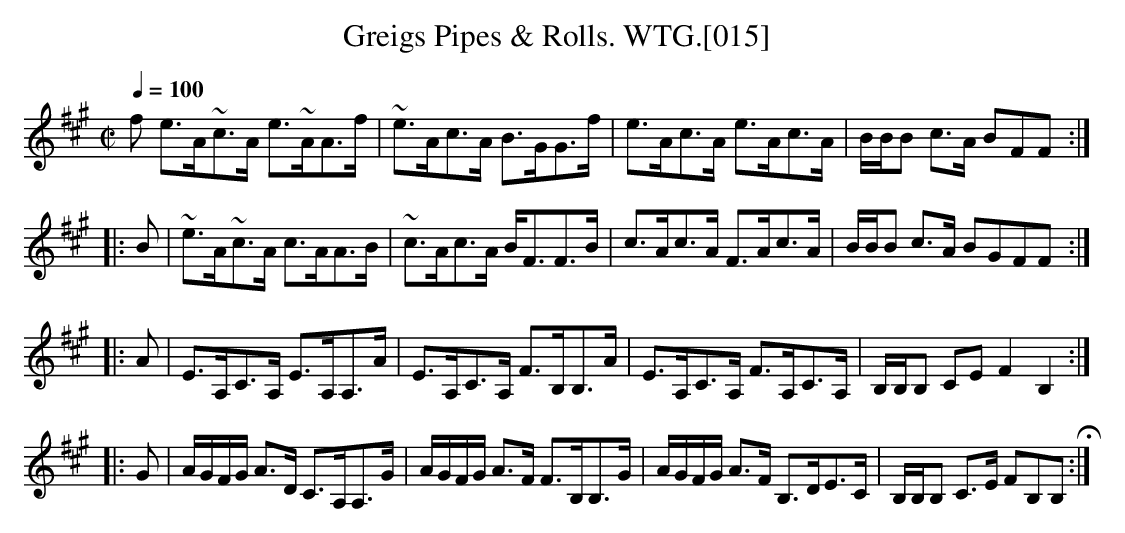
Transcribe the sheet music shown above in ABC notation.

X:1
T:Greigs Pipes & Rolls. WTG.[015]
M:C|
L:1/8
Q:1/4=100
K:A
f e>A~c>A e>~AA>f|~e>Ac>A B>GG>f|e>Ac>A e>Ac>A|B/B/B c>A BFF:|
|:B|~e>A~c>A c>AA>B|~c>Ac>A B<FF>B|c>Ac>A F>Ac>A|B/B/B c>A BGFF:|
|:A|E>A,C>A, E>A,A,>A|E>A,C>A, F>B,B,>A|E>A,C>A, F>A,C>A,|B,/B,/B, CEF2B,2:|
|:G|A/G/F/G/ A>D C>A,A,>G|A/G/F/G/ A>F F>B,B,>G|A/G/F/G/ A>F B,>DE>C|B,/B,/B, C>E FB,B,H:|
